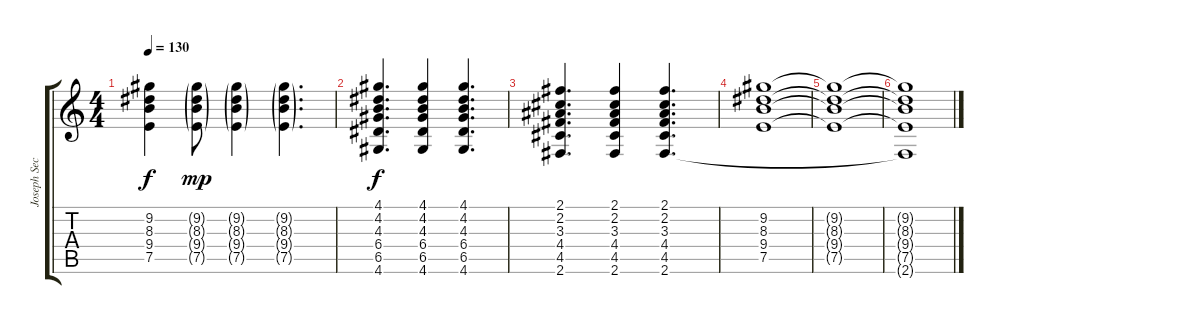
\track ("Joseph Secchiaroli (Guitar)" "Joseph Sec") {instrument electricguitarjazz}
\staff {score tabs}
\tuning (E4 B3 G3 D3 A2 E2) {hide}
\ts (4 4)
\tempo 130
\clef g2
\ks c
(9.2 8.3 9.4 7.5).4{dy f} (9.2{g} 8.3{g} 9.4{g} 7.5{g}).8{dy mp} (9.2{g} 8.3{g} 9.4{g} 7.5{g}).4 (9.2{g} 8.3{g} 9.4{g} 7.5{g}).4{d} |
(4.1 4.2 4.3 6.4 6.5 4.6).4{d dy f} (4.1 4.2 4.3 6.4 6.5 4.6).4 (4.1 4.2 4.3 6.4 6.5 4.6).4{d} |
(2.1 2.2 3.3 4.4 4.5 2.6).4{d} (2.1 2.2 3.3 4.4 4.5 2.6).4 (2.1 2.2 3.3 4.4 4.5 2.6).4{d} |
(9.2 8.3 9.4 7.5).1 |
(9.2{t} 8.3{t} 9.4{t} 7.5{t}).1 |
(9.2{t} 8.3{t} 9.4{t} 7.5{t} 2.6{t}).1
